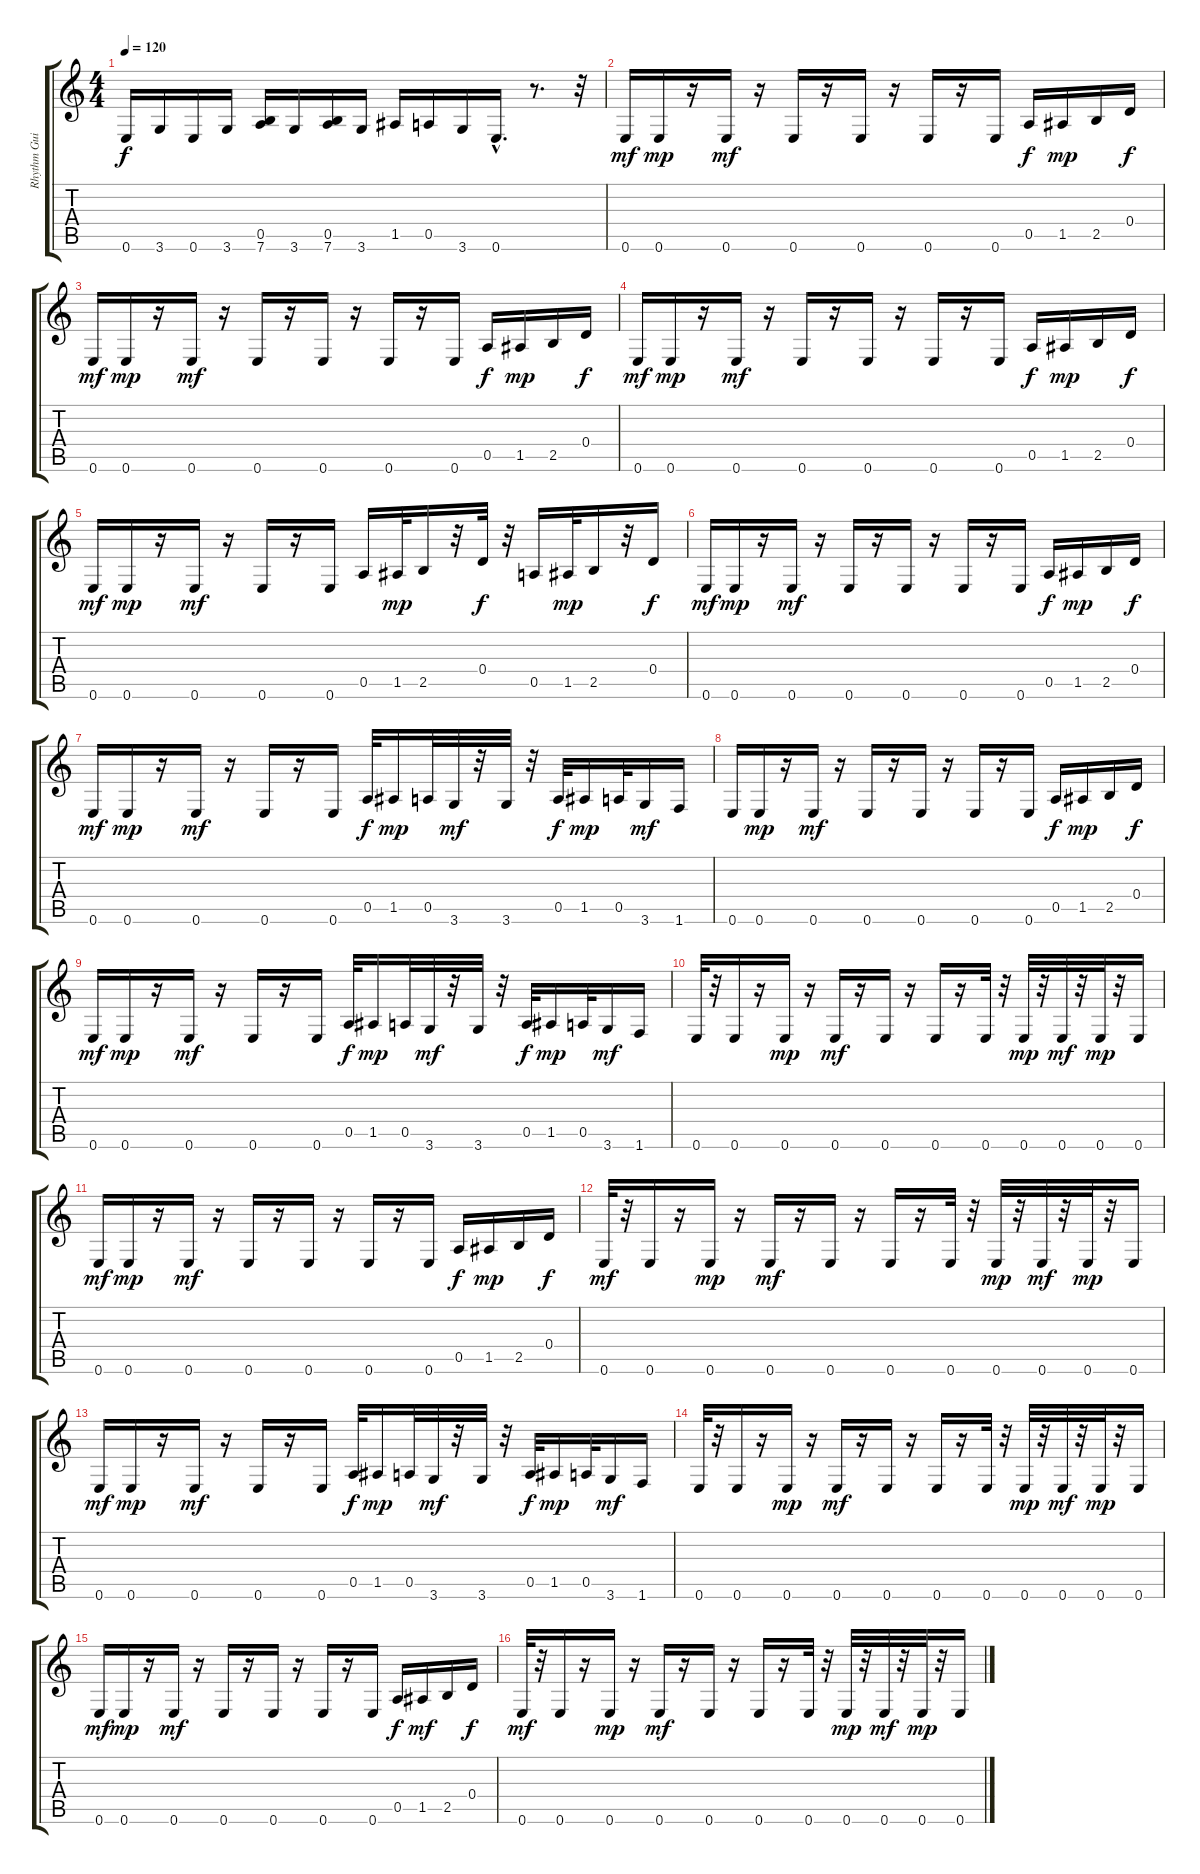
\track ("Rhythm Guitar" "Rhythm Gui") {instrument overdrivenguitar}
\staff {score tabs}
\tuning (E4 B3 G3 D3 A2 E2) {hide}
\ts (4 4)
\tempo 120
\clef g2
\ks c
0.6.16{dy f} 3.6.16 0.6.16 3.6.16 (0.5 7.6).16 3.6.16 (0.5 7.6).16 3.6.16 1.5.16 0.5.16 3.6.16 0.6{hac}.16{d} r.8{d} r.32 |
0.6.16{dy mf balance 0} 0.6.16{dy mp} r.16 0.6.16{dy mf} r.16 0.6.16 r.16 0.6.16 r.16 0.6.16 r.16 0.6.16 0.5.16{dy f} 1.5.16{dy mp} 2.5.16 0.4.16{dy f} |
0.6.16{dy mf balance 4} 0.6.16{dy mp} r.16 0.6.16{dy mf} r.16 0.6.16 r.16 0.6.16 r.16 0.6.16 r.16 0.6.16 0.5.16{dy f} 1.5.16{dy mp} 2.5.16 0.4.16{dy f} |
0.6.16{dy mf} 0.6.16{dy mp} r.16 0.6.16{dy mf} r.16 0.6.16 r.16 0.6.16 r.16 0.6.16 r.16 0.6.16 0.5.16{dy f} 1.5.16{dy mp} 2.5.16 0.4.16{dy f} |
0.6.16{dy mf} 0.6.16{dy mp} r.16 0.6.16{dy mf} r.16 0.6.16 r.16 0.6.16 0.5.16 1.5.32{dy mp} 2.5.16 r.32 0.4.32{dy f} r.32 0.5.16 1.5.32{dy mp} 2.5.16 r.32 0.4.16{dy f} |
0.6.16{dy mf} 0.6.16{dy mp} r.16 0.6.16{dy mf} r.16 0.6.16 r.16 0.6.16 r.16 0.6.16 r.16 0.6.16 0.5.16{dy f} 1.5.16{dy mp} 2.5.16 0.4.16{dy f} |
0.6.16{dy mf} 0.6.16{dy mp} r.16 0.6.16{dy mf} r.16 0.6.16 r.16 0.6.16 0.5.32{dy f} 1.5.16{dy mp} 0.5.32 3.6.32{dy mf} r.32 3.6.32 r.32 0.5.32{dy f} 1.5.16{dy mp} 0.5.32 3.6.16{dy mf} 1.6.16 |
0.6.16 0.6.16{dy mp} r.16 0.6.16{dy mf} r.16 0.6.16 r.16 0.6.16 r.16 0.6.16 r.16 0.6.16 0.5.16{dy f} 1.5.16{dy mp} 2.5.16 0.4.16{dy f} |
0.6.16{dy mf} 0.6.16{dy mp} r.16 0.6.16{dy mf} r.16 0.6.16 r.16 0.6.16 0.5.32{dy f} 1.5.16{dy mp} 0.5.32 3.6.32{dy mf} r.32 3.6.32 r.32 0.5.32{dy f} 1.5.16{dy mp} 0.5.32 3.6.16{dy mf} 1.6.16 |
0.6.32 r.32 0.6.16 r.16 0.6.16{dy mp} r.16 0.6.16{dy mf} r.16 0.6.16 r.16 0.6.16 r.16 0.6.32 r.32 0.6.32{dy mp} r.32 0.6.32{dy mf} r.32 0.6.32{dy mp} r.32 0.6.16 |
0.6.16{dy mf} 0.6.16{dy mp} r.16 0.6.16{dy mf} r.16 0.6.16 r.16 0.6.16 r.16 0.6.16 r.16 0.6.16 0.5.16{dy f} 1.5.16{dy mp} 2.5.16 0.4.16{dy f} |
0.6.32{dy mf} r.32 0.6.16 r.16 0.6.16{dy mp} r.16 0.6.16{dy mf} r.16 0.6.16 r.16 0.6.16 r.16 0.6.32 r.32 0.6.32{dy mp} r.32 0.6.32{dy mf} r.32 0.6.32{dy mp} r.32 0.6.16 |
0.6.16{dy mf} 0.6.16{dy mp} r.16 0.6.16{dy mf} r.16 0.6.16 r.16 0.6.16 0.5.32{dy f} 1.5.16{dy mp} 0.5.32 3.6.32{dy mf} r.32 3.6.32 r.32 0.5.32{dy f} 1.5.16{dy mp} 0.5.32 3.6.16{dy mf} 1.6.16 |
0.6.32 r.32 0.6.16 r.16 0.6.16{dy mp} r.16 0.6.16{dy mf} r.16 0.6.16 r.16 0.6.16 r.16 0.6.32 r.32 0.6.32{dy mp} r.32 0.6.32{dy mf} r.32 0.6.32{dy mp} r.32 0.6.16 |
0.6.16{dy mf} 0.6.16{dy mp} r.16 0.6.16{dy mf} r.16 0.6.16 r.16 0.6.16 r.16 0.6.16 r.16 0.6.16 0.5.16{dy f} 1.5.16{dy mf} 2.5.16 0.4.16{dy f} |
0.6.32{dy mf} r.32 0.6.16 r.16 0.6.16{dy mp} r.16 0.6.16{dy mf} r.16 0.6.16 r.16 0.6.16 r.16 0.6.32 r.32 0.6.32{dy mp} r.32 0.6.32{dy mf} r.32 0.6.32{dy mp} r.32 0.6.16
